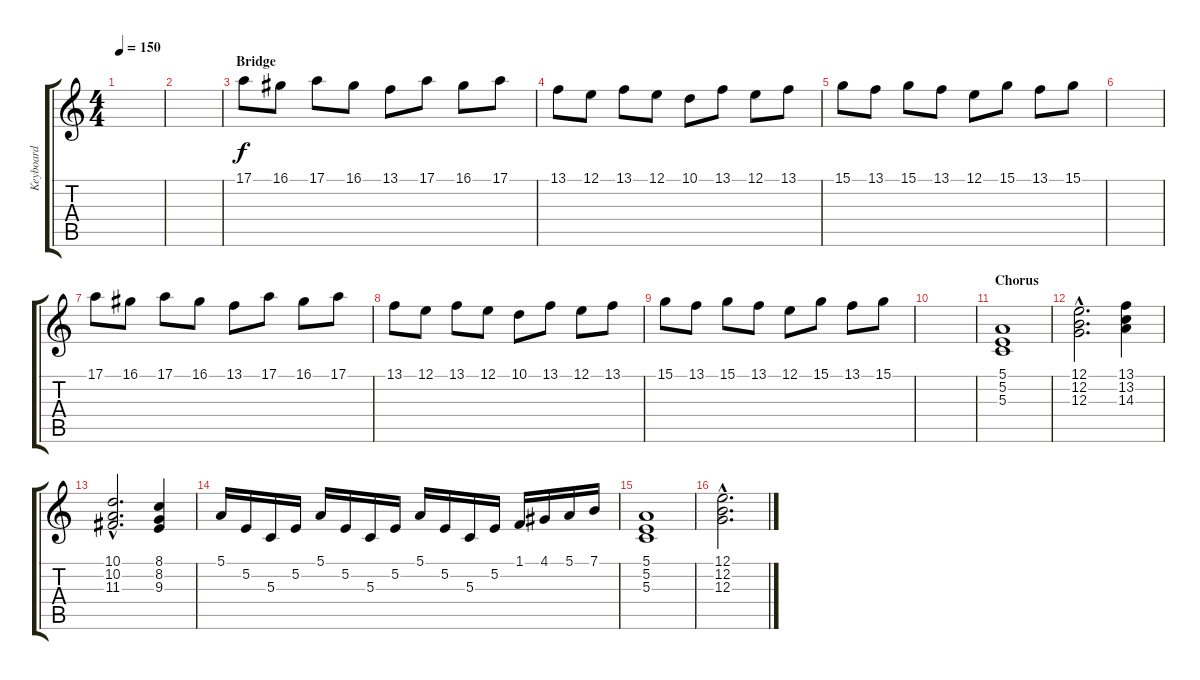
\track ("Keyboard" "Keyboard") {instrument acousticgrandpiano}
\staff {score tabs}
\tuning (E4 B3 G3 D3 A2 E2) {hide}
\ts (4 4)
\tempo 150
\clef g2
\ks c
|
|
\section ("" "Bridge")
17.1.8 16.1.8 17.1.8 16.1.8 13.1.8 17.1.8 16.1.8 17.1.8 |
13.1.8 12.1.8 13.1.8 12.1.8 10.1.8 13.1.8 12.1.8 13.1.8 |
15.1.8 13.1.8 15.1.8 13.1.8 12.1.8 15.1.8 13.1.8 15.1.8 |
|
17.1.8 16.1.8 17.1.8 16.1.8 13.1.8 17.1.8 16.1.8 17.1.8 |
13.1.8 12.1.8 13.1.8 12.1.8 10.1.8 13.1.8 12.1.8 13.1.8 |
15.1.8 13.1.8 15.1.8 13.1.8 12.1.8 15.1.8 13.1.8 15.1.8 |
|
\section ("" "Chorus")
(5.1 5.2 5.3).1 |
(12.1{hac} 12.2{hac} 12.3{hac}).2{d} (13.1 13.2 14.3).4 |
(10.1{hac} 10.2{hac} 11.3{hac}).2{d} (8.1 8.2 9.3).4 |
5.1.16 5.2.16 5.3.16 5.2.16 5.1.16 5.2.16 5.3.16 5.2.16 5.1.16 5.2.16 5.3.16 5.2.16 1.1.16 4.1.16 5.1.16 7.1.16 |
(5.1 5.2 5.3).1 |
(12.1{hac} 12.2{hac} 12.3{hac}).2{d}
